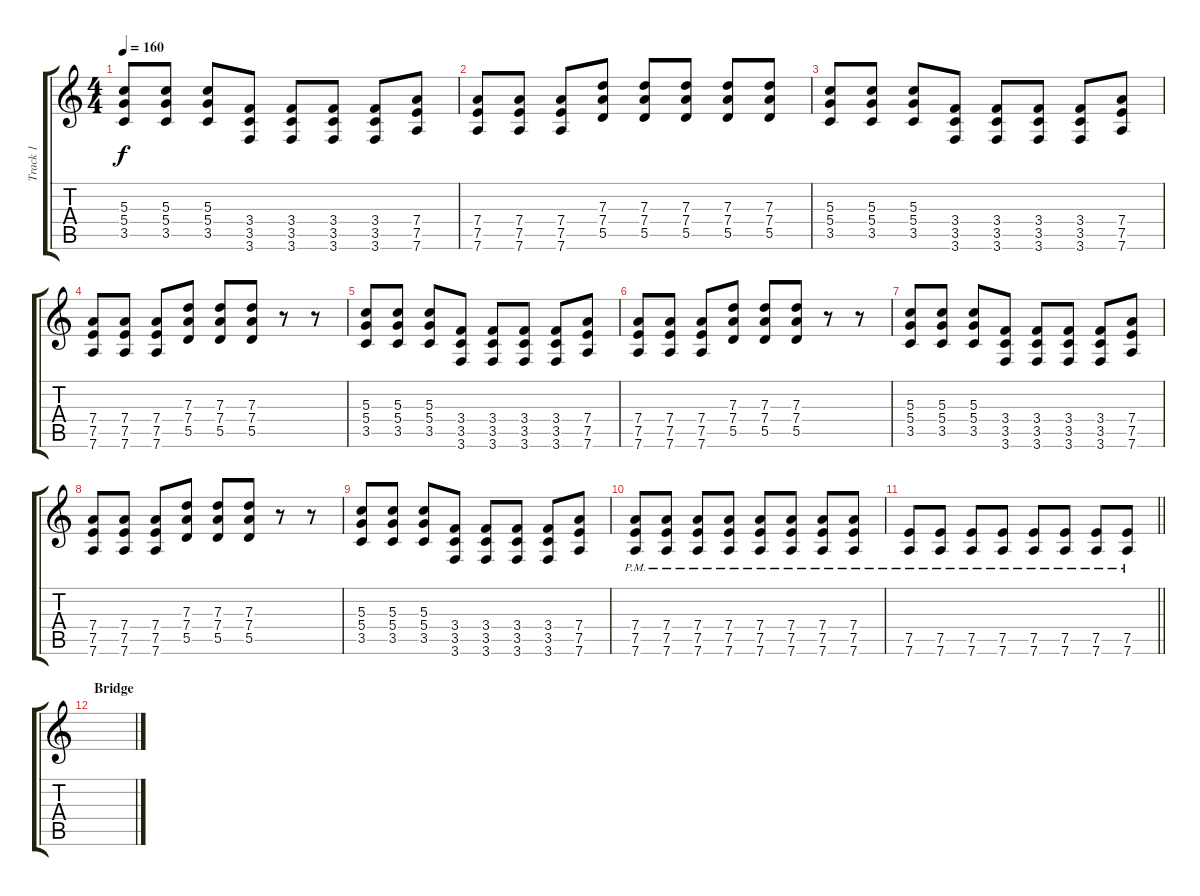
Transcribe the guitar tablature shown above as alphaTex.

\track ("Track 1" "Track 1") {instrument distortionguitar}
\staff {score tabs}
\tuning (E4 B3 G3 D3 A2 D2) {hide}
\ts (4 4)
\tempo 160
\clef g2
\ks c
(5.3 5.4 3.5).8{dy f} (5.3 5.4 3.5).8 (5.3 5.4 3.5).8 (3.4 3.5 3.6).8 (3.4 3.5 3.6).8 (3.4 3.5 3.6).8 (3.4 3.5 3.6).8 (7.4 7.5 7.6).8 |
(7.4 7.5 7.6).8 (7.4 7.5 7.6).8 (7.4 7.5 7.6).8 (7.3 7.4 5.5).8 (7.3 7.4 5.5).8 (7.3 7.4 5.5).8 (7.3 7.4 5.5).8 (7.3 7.4 5.5).8 |
(5.3 5.4 3.5).8 (5.3 5.4 3.5).8 (5.3 5.4 3.5).8 (3.4 3.5 3.6).8 (3.4 3.5 3.6).8 (3.4 3.5 3.6).8 (3.4 3.5 3.6).8 (7.4 7.5 7.6).8 |
(7.4 7.5 7.6).8 (7.4 7.5 7.6).8 (7.4 7.5 7.6).8 (7.3 7.4 5.5).8 (7.3 7.4 5.5).8 (7.3 7.4 5.5).8 r.8 r.8 |
(5.3 5.4 3.5).8 (5.3 5.4 3.5).8 (5.3 5.4 3.5).8 (3.4 3.5 3.6).8 (3.4 3.5 3.6).8 (3.4 3.5 3.6).8 (3.4 3.5 3.6).8 (7.4 7.5 7.6).8 |
(7.4 7.5 7.6).8 (7.4 7.5 7.6).8 (7.4 7.5 7.6).8 (7.3 7.4 5.5).8 (7.3 7.4 5.5).8 (7.3 7.4 5.5).8 r.8 r.8 |
(5.3 5.4 3.5).8 (5.3 5.4 3.5).8 (5.3 5.4 3.5).8 (3.4 3.5 3.6).8 (3.4 3.5 3.6).8 (3.4 3.5 3.6).8 (3.4 3.5 3.6).8 (7.4 7.5 7.6).8 |
(7.4 7.5 7.6).8 (7.4 7.5 7.6).8 (7.4 7.5 7.6).8 (7.3 7.4 5.5).8 (7.3 7.4 5.5).8 (7.3 7.4 5.5).8 r.8 r.8 |
(5.3 5.4 3.5).8 (5.3 5.4 3.5).8 (5.3 5.4 3.5).8 (3.4 3.5 3.6).8 (3.4 3.5 3.6).8 (3.4 3.5 3.6).8 (3.4 3.5 3.6).8 (7.4 7.5 7.6).8 |
(7.4{pm} 7.5{pm} 7.6{pm}).8 (7.4{pm} 7.5{pm} 7.6{pm}).8 (7.4{pm} 7.5{pm} 7.6{pm}).8 (7.4{pm} 7.5{pm} 7.6{pm}).8 (7.4{pm} 7.5{pm} 7.6{pm}).8 (7.4{pm} 7.5{pm} 7.6{pm}).8 (7.4{pm} 7.5{pm} 7.6{pm}).8 (7.4{pm} 7.5{pm} 7.6{pm}).8 |
\barLineRight lightlight
(7.5{pm} 7.6{pm}).8 (7.5{pm} 7.6{pm}).8 (7.5{pm} 7.6{pm}).8 (7.5{pm} 7.6{pm}).8 (7.5{pm} 7.6{pm}).8 (7.5{pm} 7.6{pm}).8 (7.5{pm} 7.6{pm}).8 (7.5{pm} 7.6{pm}).8 |
\section ("" "Bridge")
